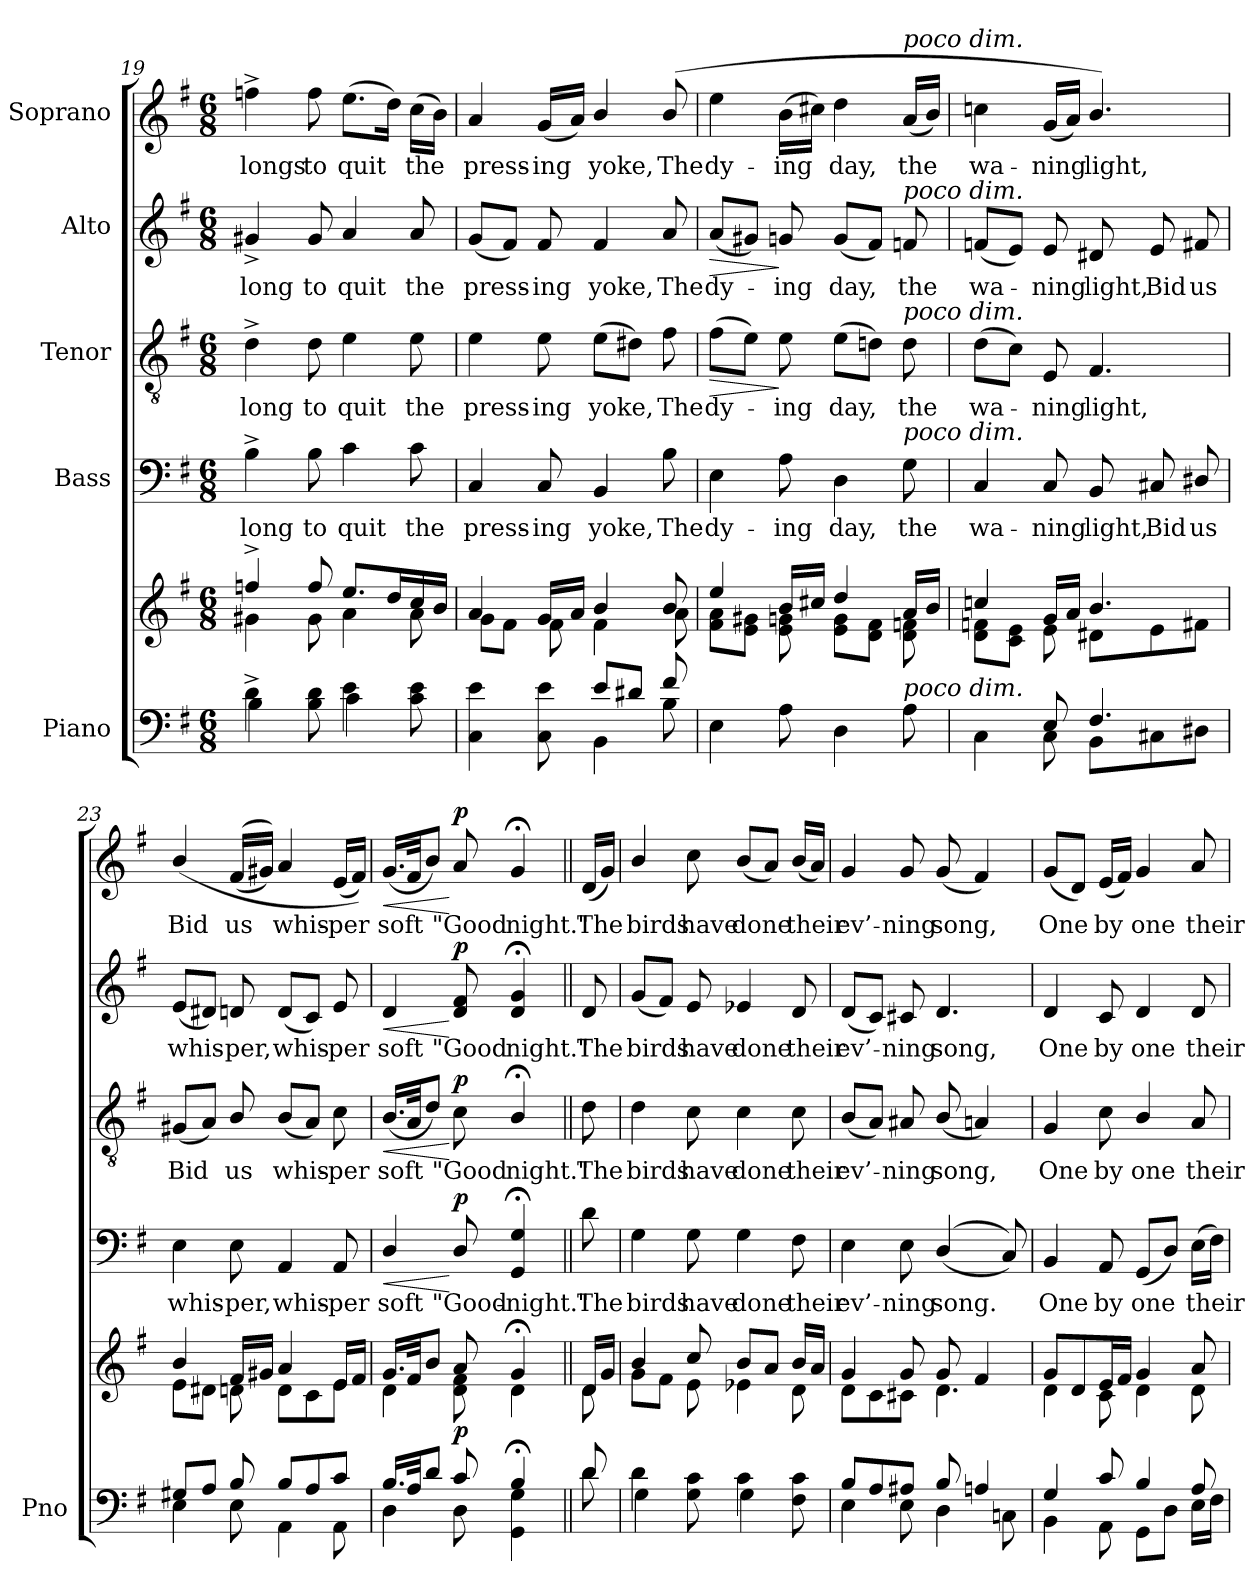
**kern	**kern	**dynam	**kern	**text	**dynam	**kern	**text	**dynam	**kern	**text	**dynam	**kern	**text	**dynam
*part5	*part5	*part5	*part4	*part4	*part4	*part3	*part3	*part3	*part2	*part2	*part2	*part1	*part1	*part1
*staff6	*staff5	*staff5/6	*staff4	*staff4	*staff4	*staff3	*staff3	*staff3	*staff2	*staff2	*staff2	*staff1	*staff1	*staff1
*I"Piano	*	*	*I"Bass	*	*	*I"Tenor	*	*	*I"Alto	*	*	*I"Soprano	*	*
*I'Pno	*	*	*	*	*	*	*	*	*	*	*	*	*	*
!!LO:PB:g=z
*clefF4	*clefG2	*	*clefF4	*	*	*clefGv2	*	*	*clefG2	*	*	*clefG2	*	*
*k[f#]	*k[f#]	*	*k[f#]	*	*	*k[f#]	*	*	*k[f#]	*	*	*k[f#]	*	*
*M6/8	*M6/8	*	*M6/8	*	*	*M6/8	*	*	*M6/8	*	*	*M6/8	*	*
=19	=19	=19	=19	=19	=19	=19	=19	=19	=19	=19	=19	=19	=19	=19
*^	*^	*	*	*	*	*	*	*	*	*	*	*	*	*
!	!	!	!	!	!	!LO:LY:b	!	!	!LO:LY:b	!	!	!LO:LY:b	!	!	!LO:LY:b	!
4d^>\	4B\	4ffn^/	4g#X\	.	4B^\	long	.	4d^\	long	.	4g#X^/	long	.	4ffn^\	longs	.
!	!	!	!	!	!	!LO:LY:b	!	!	!LO:LY:b	!	!	!LO:LY:b	!	!	!LO:LY:b	!
8B\ 8d\	8ryy	8ff/	8g#\	.	8B\	to	.	8d\	to	.	8g#/	to	.	8ff\	to	.
!	!	!	!	!	!	!LO:LY:b	!	!	!LO:LY:b	!	!	!LO:LY:b	!	!	!LO:LY:b	!
4e\	4c\	8.ee/L	4a\	.	4c\	quit	.	4e\	quit	.	4a/	quit	.	(8.ee\L	quit	.
.	.	16dd/L	.	.	.	.	.	.	.	.	.	.	.	16dd\Jk)	.	.
!	!	!	!	!	!	!LO:LY:b	!	!	!LO:LY:b	!	!	!LO:LY:b	!	!	!LO:LY:b	!
8c\ 8e\	8ryy	16cc/	8a\	.	8c\	the	.	8e\	the	.	8a/	the	.	(16cc\LL	the	.
.	.	16b/JJ	.	.	.	.	.	.	.	.	.	.	.	16b\JJ)	.	.
=20	=20	=20	=20	=20	=20	=20	=20	=20	=20	=20	=20	=20	=20	=20	=20	=20
!	!	!	!	!	!	!LO:LY:b	!	!	!LO:LY:b	!	!	!LO:LY:b	!	!	!LO:LY:b	!
4C\ 4e\	4.ryy	4a/	8g\L	.	4C/	press-	.	4e\	press-	.	(8g/L	press-	.	4a/	press-	.
.	.	.	8f#\J	.	.	.	.	.	.	.	8f#/J)	.	.	.	.	.
!	!	!	!	!	!	!LO:LY:b	!	!	!LO:LY:b	!	!	!LO:LY:b	!	!	!LO:LY:b	!
8C\ 8e\	.	16g/LL	8f#\	.	8C/	-ing	.	8e\	-ing	.	8f#/	-ing	.	(16g/LL	-ing	.
.	.	16a/JJ	.	.	.	.	.	.	.	.	.	.	.	16a/JJ)	.	.
!	!	!	!	!	!	!LO:LY:b	!	!	!LO:LY:b	!	!	!LO:LY:b	!	!	!LO:LY:b	!
4BB\	8e/L	4b/	4f#\	.	4BB/	yoke,	.	(8e\L	yoke,	.	4f#/	yoke,	.	4b/	yoke,	.
.	8d#X/J	.	.	.	.	.	.	8d#X\J)	.	.	.	.	.	.	.	.
!	!	!	!	!	!	!LO:LY:b	!	!	!LO:LY:b	!	!	!LO:LY:b	!	!	!LO:LY:b	!
8B\	8f#/	8b/	8a\	.	8B\	The	.	8f#\	The	.	8a/	The	.	(8b/	The	.
=21	=21	=21	=21	=21	=21	=21	=21	=21	=21	=21	=21	=21	=21	=21	=21	=21
!	!	!	!	!	!	!LO:LY:b	!	!	!LO:LY:b	!LO:HP:b	!	!LO:LY:b	!LO:HP:b	!	!LO:LY:b	!
*v	*v	*	*	*	*	*	*	*	*	*	*	*	*	*	*	*
4E\	4ee/	8f#\ 8a\L	.	4E\	dy-	.	(8f#\L	dy-	>	(8a/L	dy-	>	4ee\	dy-	.
.	.	8e\ 8g#X\J	.	.	.	.	8e\J)	.	.	8g#X/J)	.	.	.	.	.
!	!	!	!	!	!LO:LY:b	!	!	!LO:LY:b	!	!	!LO:LY:b	!	!	!LO:LY:b	!
8A\	16b/LL	8e\ 8gn\	.	8A\	-ing	.	8e\	-ing	]	8gn/	-ing	]	(16b\LL	-ing	.
.	16cc#X/JJ	.	.	.	.	.	.	.	.	.	.	.	16cc#X\JJ)	.	.
!	!	!	!	!	!LO:LY:b	!	!	!LO:LY:b	!	!	!LO:LY:b	!	!	!LO:LY:b	!
4D\	4dd/	8e\ 8g\L	.	4D\	day,	.	(8e\L	day,	.	(8g/L	day,	.	4dd\	day,	.
.	.	8d\ 8f#\J	.	.	.	.	8dn\J)	.	.	8f#/J)	.	.	.	.	.
!	!	!	!	!	!	!	!	!	!	!	!	!	!LO:TX:a:i:t=poco dim.	!	!
!	!	!	!	!	!	!	!	!	!	!LO:TX:a:i:t=poco dim.	!	!	!	!	!
!	!	!	!	!	!	!	!LO:TX:a:i:t=poco dim.	!	!	!	!	!	!	!	!
!	!	!	!	!LO:TX:a:i:t=poco dim.	!	!	!	!	!	!	!	!	!	!	!
!LO:TX:a:i:t=poco dim.	!	!	!	!	!	!	!	!	!	!	!	!	!	!	!
!	!	!	!	!	!LO:LY:b	!	!	!LO:LY:b	!	!	!LO:LY:b	!	!	!LO:LY:b	!
8A\	16a/LL	8d\ 8fn\	.	8G\	the	.	8d\	the	.	8fn/	the	.	(16a/LL	the	.
.	16b/JJ	.	.	.	.	.	.	.	.	.	.	.	16b/JJ)	.	.
!!LO:LB:g=z
=22	=22	=22	=22	=22	=22	=22	=22	=22	=22	=22	=22	=22	=22	=22	=22
*^	*	*	*	*	*	*	*	*	*	*	*	*	*	*	*
!	!	!	!	!	!	!LO:LY:b	!	!	!LO:LY:b	!	!	!LO:LY:b	!	!	!LO:LY:b	!
4C\	4ryy	4ccn/	8d\ 8fn\L	.	4C/	wa-	.	(8d\L	wa-	.	(8fn/L	wa-	.	4ccn\	wa-	.
.	.	.	8c\ 8e\J	.	.	.	.	8c\J)	.	.	8e/J)	.	.	.	.	.
!	!	!	!	!	!	!LO:LY:b	!	!	!LO:LY:b	!	!	!LO:LY:b	!	!	!LO:LY:b	!
8E/	8C\	16g/LL	8e\	.	8C/	-ning	.	8E/	-ning	.	8e/	-ning	.	(16g/LL	-ning	.
.	.	16a/JJ	.	.	.	.	.	.	.	.	.	.	.	16a/JJ)	.	.
!	!	!	!	!	!	!LO:LY:b	!	!	!LO:LY:b	!	!	!LO:LY:b	!	!	!LO:LY:b	!
4.F#/	8BB\L	4.b/	8d#X\L	.	8BB/	light,	.	4.F#/	light,	.	8d#X/	light,	.	4.b/)	light,	.
!	!	!	!	!	!	!LO:LY:b	!	!	!	!	!	!LO:LY:b	!	!	!	!
.	8C#X\	.	8e\	.	8C#X/	Bid	.	.	.	.	8e/	Bid	.	.	.	.
!	!	!	!	!	!	!LO:LY:b	!	!	!	!	!	!LO:LY:b	!	!	!	!
.	8D#X\J	.	8f#X\J	.	8D#X/	us	.	.	.	.	8f#X/	us	.	.	.	.
=23	=23	=23	=23	=23	=23	=23	=23	=23	=23	=23	=23	=23	=23	=23	=23	=23
!	!	!	!	!	!	!LO:LY:b	!	!	!LO:LY:b	!	!	!LO:LY:b	!	!	!LO:LY:b	!
8G#X/L	4E\	4b/	8e\L	.	4E\	whis-	.	(8G#X/L	Bid	.	(8e/L	whis-	.	(>4b/	Bid	.
8A/J	.	.	8d#X\J	.	.	.	.	8A/J)	.	.	8d#X/J)	.	.	.	.	.
!	!	!	!	!	!	!LO:LY:b	!	!	!LO:LY:b	!	!	!LO:LY:b	!	!	!LO:LY:b	!
8B/	8E\	16f#/LL	8dn\	.	8E\	-per,	.	8B/	us	.	8dn/	-per,	.	((16f#/LL	us	.
.	.	16g#X/JJ	.	.	.	.	.	.	.	.	.	.	.	16g#X/JJ))	.	.
!	!	!	!	!	!	!LO:LY:b	!	!	!LO:LY:b	!	!	!LO:LY:b	!	!	!LO:LY:b	!
8B/L	4AA\	4a/	8d\L	.	4AA/	whis-	.	(8B/L	whis-	.	(8d/L	whis-	.	4a/	whis-	.
8A/	.	.	8c\	.	.	.	.	8A/J)	.	.	8c/J)	.	.	.	.	.
!	!	!	!	!	!	!LO:LY:b	!	!	!LO:LY:b	!	!	!LO:LY:b	!	!	!LO:LY:b	!
8c/J	8AA\	16e/LL	8e\J	.	8AA/	-per	.	8c\	-per	.	8e/	-per	.	(16e/LL	-per	.
.	.	16f#/JJ	.	.	.	.	.	.	.	.	.	.	.	16f#/JJ))	.	.
=24	=24	=24	=24	=24	=24	=24	=24	=24	=24	=24	=24	=24	=24	=24	=24	=24
!	!	!	!	!	!	!LO:LY:b	!LO:HP:b	!	!LO:LY:b	!LO:HP:b	!	!LO:LY:b	!LO:HP:b	!	!LO:LY:b	!LO:HP:b
16.B/LL	4D\	16.g/LL	4d\	.	4D/	soft	<	(16.B/LL	soft	<	4d/	soft	<	(16.g/LL	soft	<
32A/JK	.	32f#/JK	.	.	.	.	.	32A/JK	.	.	.	.	.	32f#/JK	.	.
8d/J	.	8b/J	.	.	.	.	.	8d/J)	.	.	.	.	.	8b/J)	.	.
!	!	!	!	!LO:DY:b	!	!LO:LY:b	!LO:DY:n=1:a	!	!LO:LY:b	!LO:DY:n=1:a	!	!LO:LY:b	!LO:DY:n=1:a	!	!LO:LY:b	!LO:DY:n=1:a
8c/	8D\	8a/	8d\ 8f#\	p	8D/	"Good-	[ p	8c\	"Good	[ p	8d/ 8f#/	"Good	[ p	8a/	"Good	[ p
!	!	!	!	!	!	!LO:LY:b	!	!	!LO:LY:b	!	!	!LO:LY:b	!	!	!LO:LY:b	!
4B;/	4GG\ 4G\	4g;</	4d\	.	4GG/;< 4G/;<	-night."	.	4B;</	night."	.	4d/;< 4g/;<	night."	.	4g;</	night."	.
!!LO:PB:g=z
=24X2||	=24X2||	=24X2||	=24X2||	=24X2||	=24X2||	=24X2||	=24X2||	=24X2||	=24X2||	=24X2||	=24X2||	=24X2||	=24X2||	=24X2||	=24X2||	=24X2||
!	!	!	!	!LO:DY:a=2	!	!LO:LY:b	!	!	!LO:LY:b	!	!	!LO:LY:b	!	!	!LO:LY:b	!
!	!	!	!	!LO:DY:n=1:a=2	!	!	!LO:DY:a	!	!	!	!	!	!	!	!	!
!	!	!	!	!	!	!	!LO:DY:n=1:a	!	!	!LO:DY:a	!	!	!	!	!	!
!	!	!	!	!	!	!	!	!	!	!LO:DY:n=1:a	!	!	!LO:DY:a	!	!	!
!	!	!	!	!	!	!	!	!	!	!	!	!	!LO:DY:n=1:a	!	!	!LO:DY:a
!	!	!	!	!	!	!	!	!	!	!	!	!	!	!	!	!LO:DY:n=1:a
8d/	8d\	16d/LL	8d\	other-dynamics p	8d\	The	other-dynamics p	8d\	The	other-dynamics p	8d/	The	other-dynamics p	(16d/LL	The	other-dynamics p
.	.	16g/JJ	.	.	.	.	.	.	.	.	.	.	.	16g/JJ)	.	.
=25	=25	=25	=25	=25	=25	=25	=25	=25	=25	=25	=25	=25	=25	=25	=25	=25
!	!	!	!	!	!	!LO:LY:b	!	!	!LO:LY:b	!	!	!LO:LY:b	!	!	!LO:LY:b	!
4d\	4G\	4b/	8g\L	.	4G\	birds	.	4d\	birds	.	(8g/L	birds	.	4b/	birds	.
.	.	.	8f#\J	.	.	.	.	.	.	.	8f#/J)	.	.	.	.	.
!	!	!	!	!	!	!LO:LY:b	!	!	!LO:LY:b	!	!	!LO:LY:b	!	!	!LO:LY:b	!
8G\ 8c\	8ryy	8cc/	8e\	.	8G\	have	.	8c\	have	.	8e/	have	.	8cc\	have	.
!	!	!	!	!	!	!LO:LY:b	!	!	!LO:LY:b	!	!	!LO:LY:b	!	!	!LO:LY:b	!
4c\	4G\	8b/L	4e-X\	.	4G\	done	.	4c\	done	.	4e-X/	done	.	(8b/L	done	.
.	.	8a/J	.	.	.	.	.	.	.	.	.	.	.	8a/J)	.	.
!	!	!	!	!	!	!LO:LY:b	!	!	!LO:LY:b	!	!	!LO:LY:b	!	!	!LO:LY:b	!
8F#\ 8c\	8ryy	16b/LL	8d\	.	8F#\	their	.	8c\	their	.	8d/	their	.	(16b/LL	their	.
.	.	16a/JJ	.	.	.	.	.	.	.	.	.	.	.	16a/JJ)	.	.
=26	=26	=26	=26	=26	=26	=26	=26	=26	=26	=26	=26	=26	=26	=26	=26	=26
!	!	!	!	!	!	!LO:LY:b	!	!	!LO:LY:b	!	!	!LO:LY:b	!	!	!LO:LY:b	!
8B/L	4E\	4g/	8d\L	.	4E\	ev’-	.	(8B/L	ev’-	.	(8d/L	ev’-	.	4g/	ev’-	.
8A/	.	.	8c\	.	.	.	.	8A/J)	.	.	8c/J)	.	.	.	.	.
!	!	!	!	!	!	!LO:LY:b	!	!	!LO:LY:b	!	!	!LO:LY:b	!	!	!LO:LY:b	!
8A#X/J	8E\	8g/	8c#X\J	.	8E\	-ning	.	8A#X/	-ning	.	8c#X/	-ning	.	8g/	-ning	.
!	!	!	!	!	!	!LO:LY:b	!	!	!LO:LY:b	!	!	!LO:LY:b	!	!	!LO:LY:b	!
8B/	4D\	8g/	4.d\	.	((4D/	song.	.	(8B/	song,	.	4.d/	song,	.	(8g/	song,	.
4An/	.	4f#/	.	.	.	.	.	4An/)	.	.	.	.	.	4f#/)	.	.
.	8Cn\	.	.	.	8C/))	.	.	.	.	.	.	.	.	.	.	.
=27	=27	=27	=27	=27	=27	=27	=27	=27	=27	=27	=27	=27	=27	=27	=27	=27
!	!	!	!	!	!	!LO:LY:b	!	!	!LO:LY:b	!	!	!LO:LY:b	!	!	!LO:LY:b	!
4G/	4BB\	8g/L	4d\	.	4BB/	One	.	4G/	One	.	4d/	One	.	(8g/L	One	.
.	.	8d/	.	.	.	.	.	.	.	.	.	.	.	8d/J)	.	.
!	!	!	!	!	!	!LO:LY:b	!	!	!LO:LY:b	!	!	!LO:LY:b	!	!	!LO:LY:b	!
8c/	8AA\	16e/L	8c\	.	8AA/	by	.	8c\	by	.	8c/	by	.	(16e/LL	by	.
.	.	16f#/JJ	.	.	.	.	.	.	.	.	.	.	.	16f#/JJ)	.	.
!	!	!	!	!	!	!LO:LY:b	!	!	!LO:LY:b	!	!	!LO:LY:b	!	!	!LO:LY:b	!
4B/	8GG\L	4g/	4d\	.	(8GG/L	one	.	4B/	one	.	4d/	one	.	4g/	one	.
.	8D\J	.	.	.	8D/J)	.	.	.	.	.	.	.	.	.	.	.
!	!	!	!	!	!	!LO:LY:b	!	!	!LO:LY:b	!	!	!LO:LY:b	!	!	!LO:LY:b	!
8A/	16E\LL	8a/	8d\	.	(16E\LL	their	.	8A/	their	.	8d/	their	.	8a/	their	.
.	16F#\JJ	.	.	.	16F#\JJ)	.	.	.	.	.	.	.	.	.	.	.
*v	*v	*	*	*	*	*	*	*	*	*	*	*	*	*	*	*
*	*v	*v	*	*	*	*	*	*	*	*	*	*	*	*	*
=	=	=	=	=	=	=	=	=	=	=	=	=	=	=
*-	*-	*-	*-	*-	*-	*-	*-	*-	*-	*-	*-	*-	*-	*-
